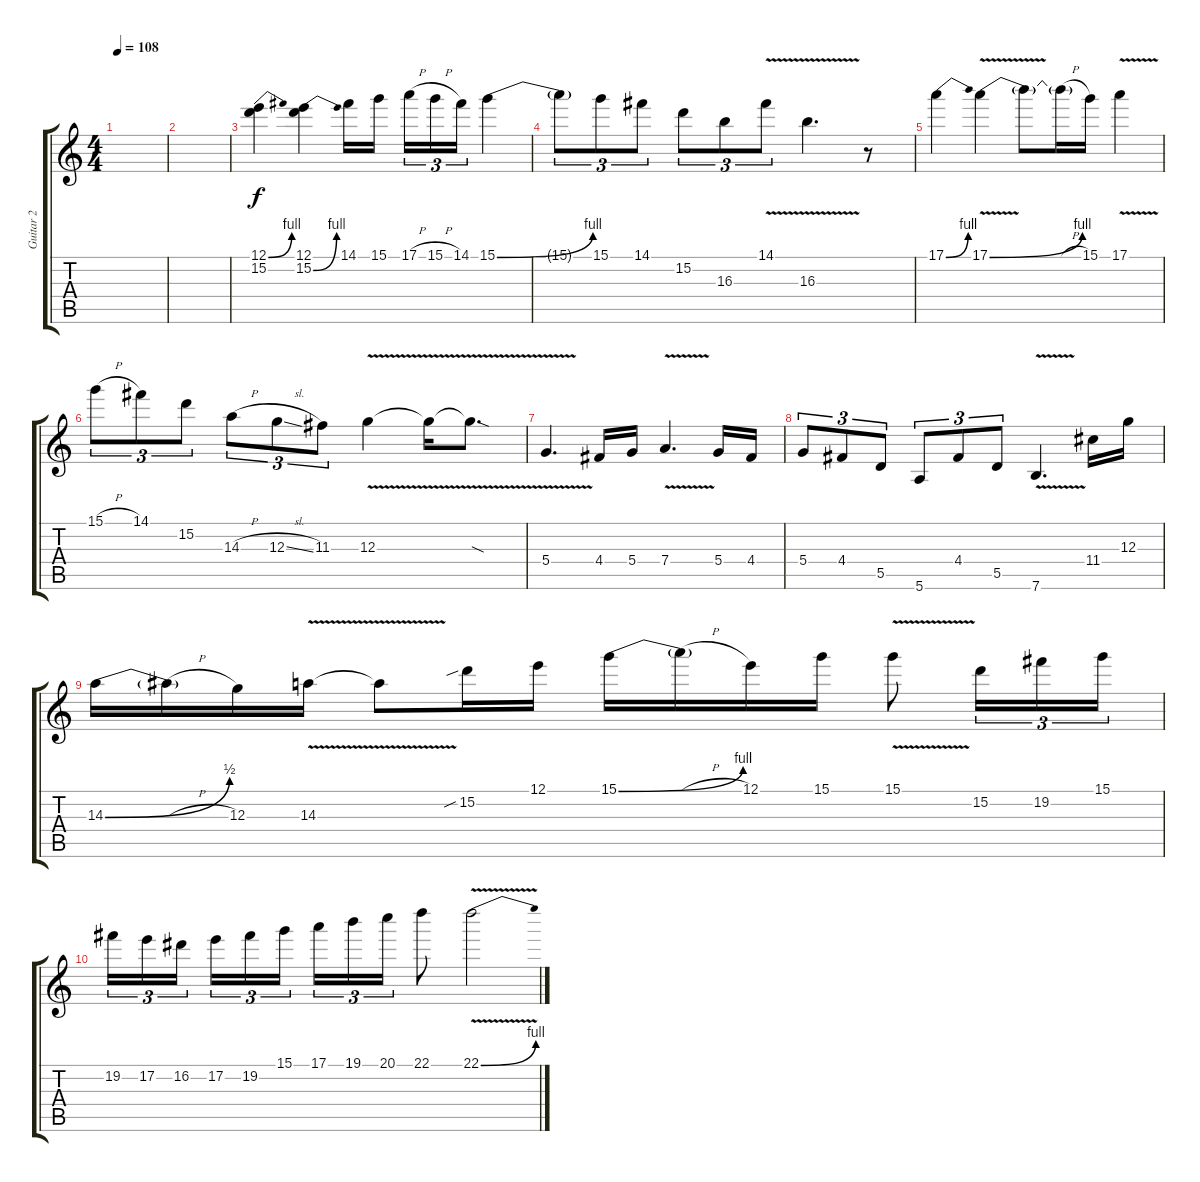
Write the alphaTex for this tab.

\track ("Guitar 2" "Guitar 2") {instrument distortionguitar}
\staff {score tabs}
\tuning (E4 B3 G3 D3 A2 E2) {hide}
\ts (4 4)
\tempo 108
\clef g2
\ks c
|
|
(12.1{be (bend 0 0 60 4)} 15.2).4 (12.1 15.2{be (bend 0 0 60 4)}).4 14.1.16 15.1.16{beam splitsecondary} 17.1{h}.16{tu (3 2)} 15.1{h}.16{tu (3 2)} 14.1.16{tu (3 2)} 15.1{be (bend 0 0 60 4)}.4 |
15.1{t}.8{tu (3 2)} 15.1.8{tu (3 2)} 14.1.8{tu (3 2)} 15.2.8{tu (3 2)} 16.3.8{tu (3 2)} 14.1{v}.8{tu (3 2)} 16.3{v}.4{d} r.8 |
17.1{be (bend 0 0 60 4)}.4 17.1{be (bend 0 0 60 4) v}.4 17.1{t}.8 17.1{h t}.16 15.1.16 17.1{v}.4 |
15.1{h}.8{tu (3 2)} 14.1.8{tu (3 2)} 15.2.8{tu (3 2)} 14.3{h}.8{tu (3 2)} 12.3{sl}.8{tu (3 2)} 11.3.8{tu (3 2)} 12.3{v}.4 12.3{v t}.16 12.3{sod t}.8{d} |
5.4{v}.4{d} 4.4.16 5.4.16 7.4{v}.4{d} 5.4.16 4.4.16 |
5.4.8{tu (3 2)} 4.4.8{tu (3 2)} 5.5.8{tu (3 2)} 5.6.8{tu (3 2)} 4.4.8{tu (3 2)} 5.5.8{tu (3 2)} 7.6{v}.4{d} 11.4.16 12.3.16 |
14.3{be (bend 0 0 60 2)}.16 14.3{h t}.16 12.3.16 14.3{v}.16 14.3{t}.8 15.2{sib}.16 12.1.16 15.1{be (bend 0 0 60 4)}.16 15.1{h t}.16 12.1.16 15.1.16 15.1{v}.8 15.2.16{tu (3 2)} 19.2.16{tu (3 2)} 15.1.16{tu (3 2)} |
19.2.16{tu (3 2)} 17.2.16{tu (3 2)} 16.2.16{tu (3 2) beam splitsecondary} 17.2.16{tu (3 2)} 19.2.16{tu (3 2)} 15.1.16{tu (3 2)} 17.1.16{tu (3 2)} 19.1.16{tu (3 2)} 20.1.16{tu (3 2)} 22.1.8 22.1{be (bend 0 0 60 4) v}.2
